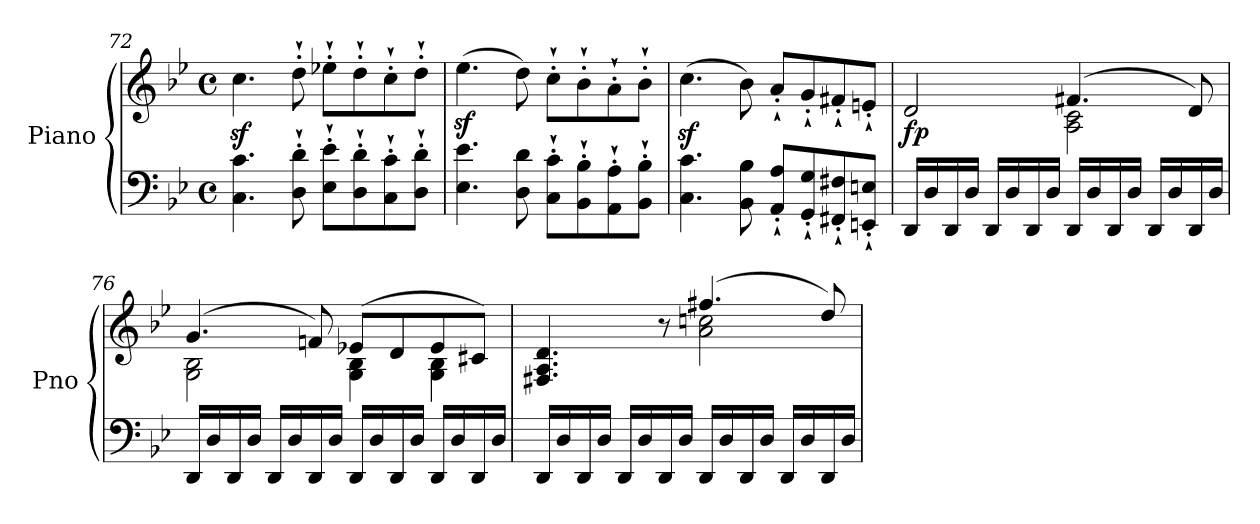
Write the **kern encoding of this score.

**kern	**kern	**dynam
*part1	*part1	*part1
*staff2	*staff1	*staff1/2
*I"Piano	*	*
*I'Pno	*	*
*clefF4	*clefG2	*
*k[b-e-]	*k[b-e-]	*
*M4/4	*M4/4	*
*met(c)	*met(c)	*
=72	=72	=72
4.C\ 4.c\	4.ccz<\	.
8D\'` 8d\'`	8dd'`\	.
8E-\'` 8e-\'`L	8ee-X'`\L	.
8D\'` 8d\'`	8dd'`\	.
8C\'` 8c\'`	8cc'`\	.
8D\'` 8d\'`J	8dd'`\J	.
!!LO:LB:g=z
=73	=73	=73
4.E-\ 4.e-\	(>4.ee-z<\	.
8D\ 8d\	8dd\)	.
8C\'` 8c\'`L	8cc'`\L	.
8BB-\'` 8B-\'`	8b-'`\	.
8AA\'` 8A\'`	8a'`\	.
8BB-\'` 8B-\'`J	8b-'`\J	.
!!LO:PB:g=z
=74	=74	=74
4.C\ 4.c\	(>4.ccz<\	.
8BB-\ 8B-\	8b-\)	.
8AA/'` 8A/'`L	8a'`/L	.
8GG/'` 8G/'`	8g'`/	.
8FF#X/'` 8F#X/'`	8f#X'`/	.
8EEn/'` 8En/'`J	8en'`/J	.
=75	=75	=75
*	*^	*
!	!	!	!LO:DY:b
16DD/LL	2d/	2ryy	fp
16D/	.	.	.
16DD/	.	.	.
16D/JJ	.	.	.
16DD/LL	.	.	.
16D/	.	.	.
16DD/	.	.	.
16D/JJ	.	.	.
16DD/LL	(>4.f#X/	2A\ 2c\	.
16D/	.	.	.
16DD/	.	.	.
16D/JJ	.	.	.
16DD/LL	.	.	.
16D/	.	.	.
16DD/	8d/)	.	.
16D/JJ	.	.	.
=76	=76	=76	=76
16DD/LL	(>4.g/	2G\ 2B-\	.
16D/	.	.	.
16DD/	.	.	.
16D/JJ	.	.	.
16DD/LL	.	.	.
16D/	.	.	.
16DD/	8fn/)	.	.
16D/JJ	.	.	.
16DD/LL	(>8e-X/L	4G\ 4B-\	.
16D/	.	.	.
16DD/	8d/	.	.
16D/JJ	.	.	.
16DD/LL	8e-/	4G\ 4B-\	.
16D/	.	.	.
16DD/	8c#X/J)	.	.
16D/JJ	.	.	.
!!LO:LB:g=z	!!
=77	=77	=77	=77
16DD/LL	4.F#X/ 4.A/ 4.d/	2ryy	.
16D/	.	.	.
16DD/	.	.	.
16D/JJ	.	.	.
16DD/LL	.	.	.
16D/	.	.	.
16DD/	8r	.	.
16D/JJ	.	.	.
16DD/LL	(>4.ff#X/	2a\ 2ccn\	.
16D/	.	.	.
16DD/	.	.	.
16D/JJ	.	.	.
16DD/LL	.	.	.
16D/	.	.	.
16DD/	8dd/)	.	.
16D/JJ	.	.	.
*	*v	*v	*
=	=	=
*-	*-	*-
